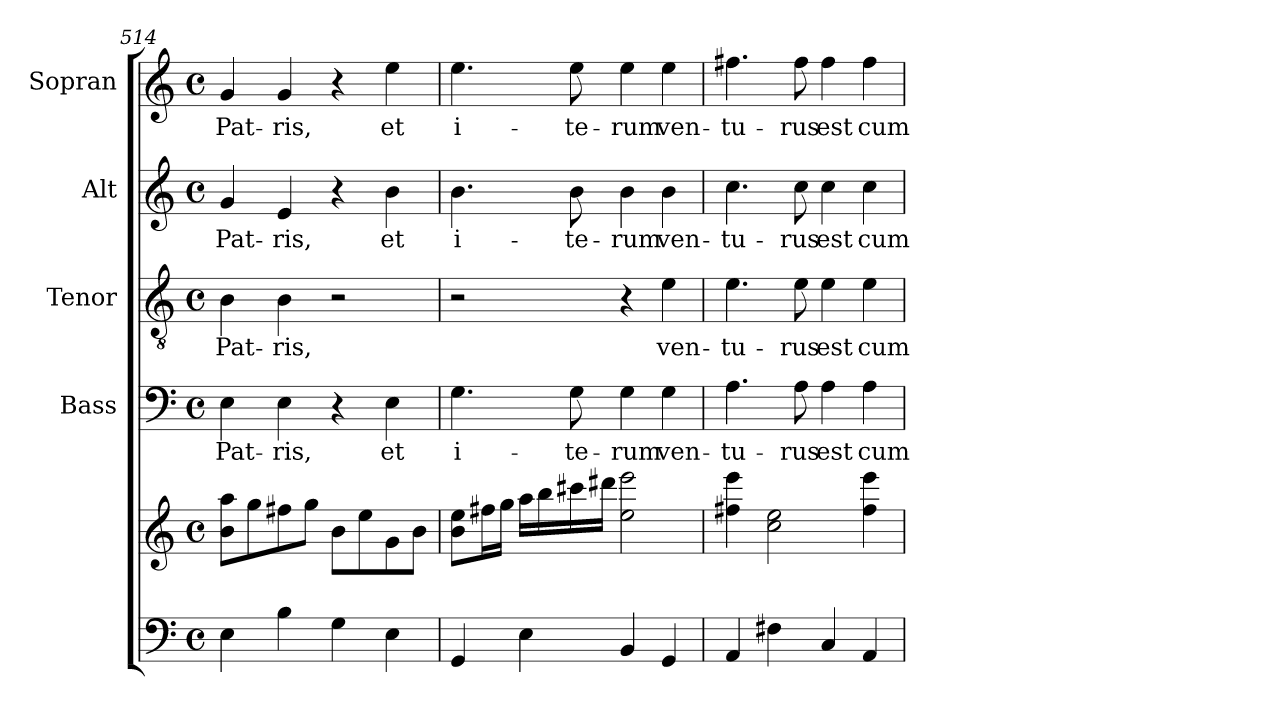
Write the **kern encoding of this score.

**kern	**kern	**kern	**text	**kern	**text	**kern	**text	**kern	**text
*part5	*part5	*part4	*part4	*part3	*part3	*part2	*part2	*part1	*part1
*staff6	*staff5	*staff4	*staff4	*staff3	*staff3	*staff2	*staff2	*staff1	*staff1
*	*	*I"Bass	*	*I"Tenor	*	*I"Alt	*	*I"Sopran	*
*	*	*I'B.	*	*I'T.	*	*I'A.	*	*I'S.	*
*clefF4	*clefG2	*clefF4	*	*clefGv2	*	*clefG2	*	*clefG2	*
*k[]	*k[]	*k[]	*	*k[]	*	*k[]	*	*k[]	*
*C:	*C:	*C:	*	*C:	*	*C:	*	*C:	*
*M4/4	*M4/4	*M4/4	*	*M4/4	*	*M4/4	*	*M4/4	*
*met(c)	*met(c)	*met(c)	*	*met(c)	*	*met(c)	*	*met(c)	*
=514	=514	=514	=514	=514	=514	=514	=514	=514	=514
!	!	!	!LO:LY:b	!	!LO:LY:b	!	!LO:LY:b	!	!LO:LY:b
4E\	8b\ 8aa\L	4E\	Pat-	4B\	Pat-	4g/	Pat-	4g/	Pat-
.	8gg\	.	.	.	.	.	.	.	.
!	!	!	!LO:LY:b	!	!LO:LY:b	!	!LO:LY:b	!	!LO:LY:b
4B\	8ff#X\	4E\	-ris,	4B\	-ris,	4e/	-ris,	4g/	-ris,
.	8gg\J	.	.	.	.	.	.	.	.
4G\	8b\L	4r	.	2r	.	4r	.	4r	.
.	8ee\	.	.	.	.	.	.	.	.
!	!	!	!LO:LY:b	!	!	!	!LO:LY:b	!	!LO:LY:b
4E\	8g\	4E\	et	.	.	4b\	et	4ee\	et
.	8b\J	.	.	.	.	.	.	.	.
=515	=515	=515	=515	=515	=515	=515	=515	=515	=515
!	!	!	!LO:LY:b	!	!	!	!LO:LY:b	!	!LO:LY:b
4GG/	8b\ 8ee\L	4.G\	i-	2r	.	4.b\	i-	4.ee\	i-
.	16ff#X\L	.	.	.	.	.	.	.	.
.	16gg\JJ	.	.	.	.	.	.	.	.
4E\	16aa\LL	.	.	.	.	.	.	.	.
.	16bb\	.	.	.	.	.	.	.	.
!	!	!	!LO:LY:b	!	!	!	!LO:LY:b	!	!LO:LY:b
.	16ccc#X\	8G\	-te-	.	.	8b\	-te-	8ee\	-te-
.	16ddd#X\JJ	.	.	.	.	.	.	.	.
!	!	!	!LO:LY:b	!	!	!	!LO:LY:b	!	!LO:LY:b
4BB/	2ee\ 2eee\	4G\	-rum	4r	.	4b\	-rum	4ee\	-rum
!	!	!	!LO:LY:b	!	!LO:LY:b	!	!LO:LY:b	!	!LO:LY:b
4GG/	.	4G\	ven-	4e\	ven-	4b\	ven-	4ee\	ven-
=516	=516	=516	=516	=516	=516	=516	=516	=516	=516
!	!	!	!LO:LY:b	!	!LO:LY:b	!	!LO:LY:b	!	!LO:LY:b
4AA/	4ff#X\ 4eee\	4.A\	-tu-	4.e\	-tu-	4.cc\	-tu-	4.ff#X\	-tu-
4F#X\	2cc\ 2ee\	.	.	.	.	.	.	.	.
!	!	!	!LO:LY:b	!	!LO:LY:b	!	!LO:LY:b	!	!LO:LY:b
.	.	8A\	-rus	8e\	-rus	8cc\	-rus	8ff#\	-rus
!	!	!	!LO:LY:b	!	!LO:LY:b	!	!LO:LY:b	!	!LO:LY:b
4C/	.	4A\	est	4e\	est	4cc\	est	4ff#\	est
!	!	!	!LO:LY:b	!	!LO:LY:b	!	!LO:LY:b	!	!LO:LY:b
4AA/	4ff#\ 4eee\	4A\	cum	4e\	cum	4cc\	cum	4ff#\	cum
=	=	=	=	=	=	=	=	=	=
*-	*-	*-	*-	*-	*-	*-	*-	*-	*-
